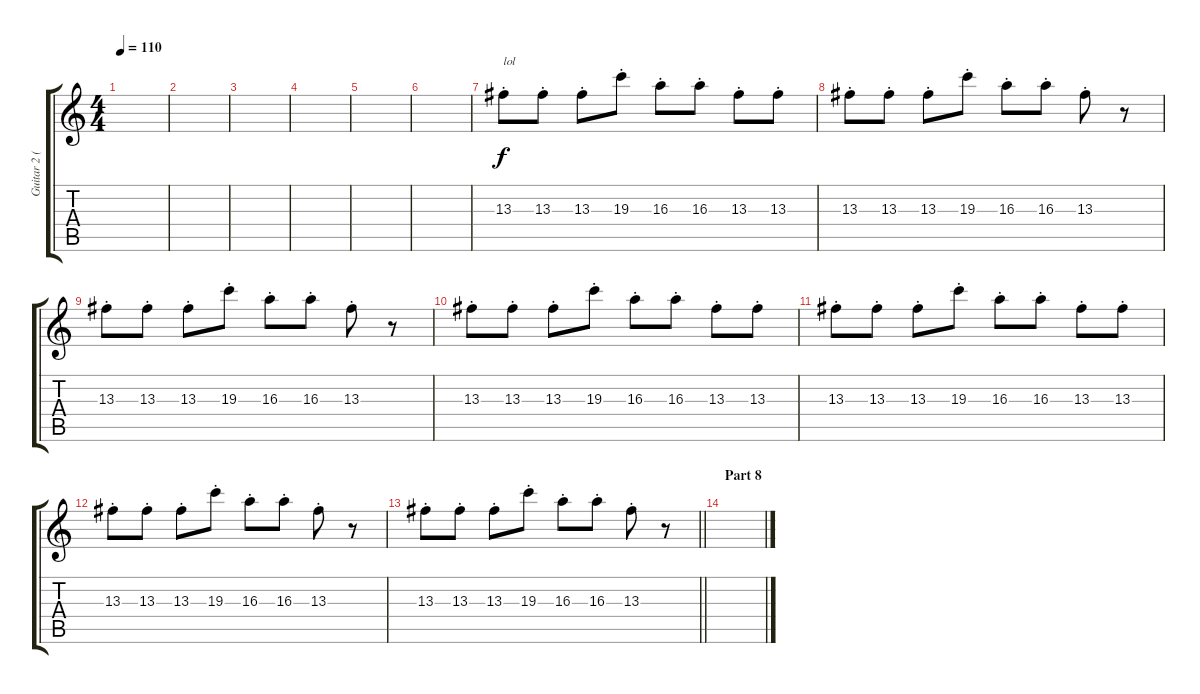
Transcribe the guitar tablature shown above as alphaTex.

\track ("Guitar 2 (Acoustic)" "Guitar 2 (") {instrument electricguitarjazz}
\staff {score tabs}
\tuning (D4 A3 F3 C3 G2 D2) {hide}
\ts (4 4)
\tempo 110
\clef g2
\ks c
|
|
|
|
|
|
13.3{st}.8{txt "lol"} 13.3{st}.8 13.3{st}.8 19.3{st}.8 16.3{st}.8 16.3{st}.8 13.3{st}.8 13.3{st}.8 |
13.3{st}.8 13.3{st}.8 13.3{st}.8 19.3{st}.8 16.3{st}.8 16.3{st}.8 13.3{st}.8 r.8 |
13.3{st}.8 13.3{st}.8 13.3{st}.8 19.3{st}.8 16.3{st}.8 16.3{st}.8 13.3{st}.8 r.8 |
13.3{st}.8 13.3{st}.8 13.3{st}.8 19.3{st}.8 16.3{st}.8 16.3{st}.8 13.3{st}.8 13.3{st}.8 |
13.3{st}.8 13.3{st}.8 13.3{st}.8 19.3{st}.8 16.3{st}.8 16.3{st}.8 13.3{st}.8 13.3{st}.8 |
13.3{st}.8 13.3{st}.8 13.3{st}.8 19.3{st}.8 16.3{st}.8 16.3{st}.8 13.3{st}.8 r.8 |
\barLineRight lightlight
13.3{st}.8 13.3{st}.8 13.3{st}.8 19.3{st}.8 16.3{st}.8 16.3{st}.8 13.3{st}.8 r.8 |
\section ("" "Part 8")
